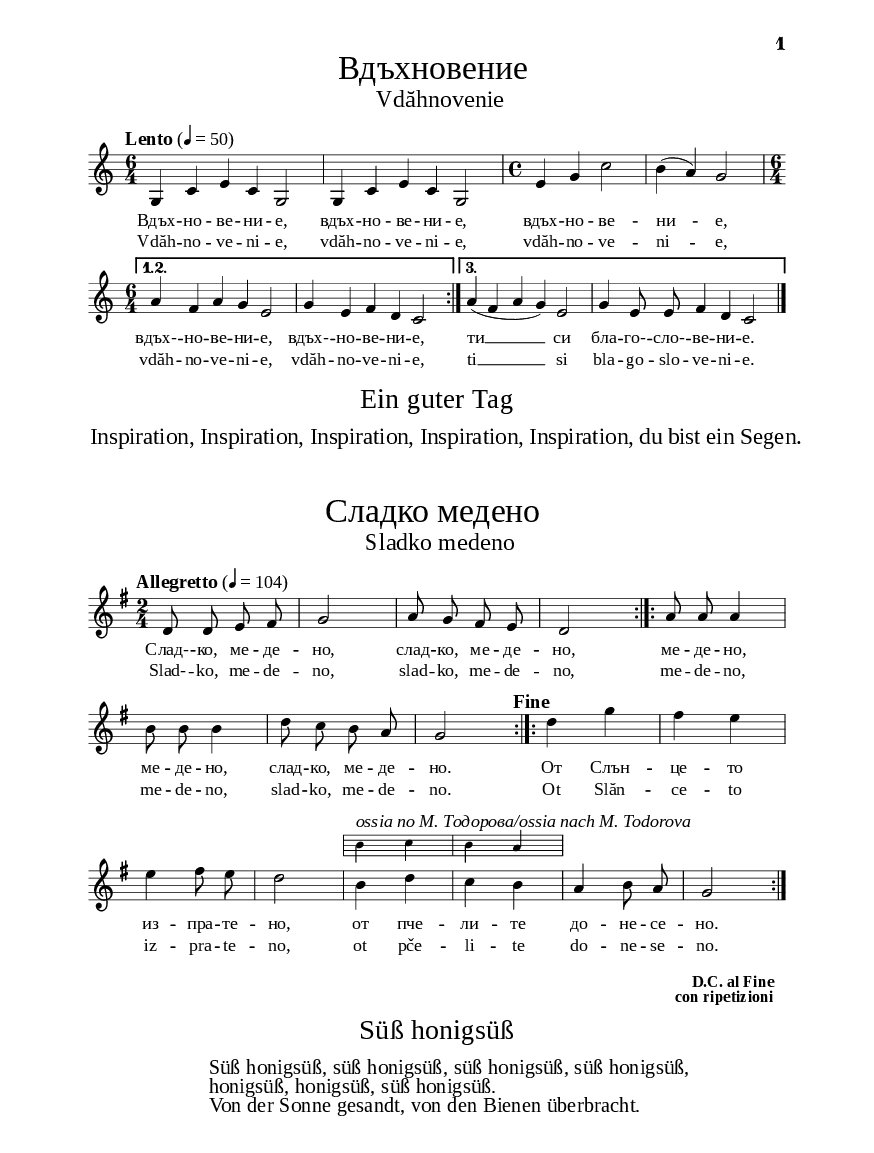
\version "2.24.3"

% include paper part and global functions
\include "include/globals.ily"

\bookpart {
  \label #'ref095
  \tocItem \markup "Вдъхновение – Vdăhnovenie"
  \include "include/bookpart-paper.ily"
  \score {
    \include "include/score-layout.ily"


    \new Voice \absolute  {
      \clef treble
      \key c \major
      \time 6/4
      \tempoFunc "Lento" 4 "50"
      \autoBeamOff
      \repeat volta 3 {
        g4 c' e' c' g2 | g4 c' e' c' g2 | \time 4/4  e'4 g' c''2  |

        b'4 ( a' ) g'2 | \break \time 6/4
      } \alternative {
        { a'4 f' a' g' e'2 | g'4 e' f' d' c'2 |  }
        {
          \once \override Score.TimeSignature.break-visibility = ##(#f #f #t)
          \time 6/4 a'4 ( f' a' g' ) e'2 |  g'4 e'8 e' f'4 d' c'2
        }
      }
      \bar "|."
    }

    \addlyrics {
      Вдъх -- но -- ве -- ни -- е,
      вдъх -- но -- ве -- ни -- е,
      вдъх -- но -- ве -- ни -- е, "вдъх-" -- но -- ве -- ни -- е,
      "вдъх-" -- но -- ве -- ни -- е, ти __ си бла -- "го-" --
      "сло-" -- ве -- ни -- е.

    }

    \addlyrics {
      Vdăh -- no -- ve -- ni -- e,
      vdăh -- no -- ve -- ni -- e,
      vdăh -- no -- ve -- ni -- e, vdăh -- no -- ve -- ni -- e,
      vdăh -- no -- ve -- ni -- e, ti __ si bla -- go --
      slo -- ve -- ni -- e.

    }


    \header {
      title = \titleFunc "Вдъхновение "" Vdăhnovenie"
    }

    \midi{}

  } % score

  \markup \empty-one

  % include foreign translation(s) of the song
  \version "2.24.4"

\markup \fill-line { \fontsize #deTitleFontSize "Ein guter Tag" }
\markup \null
\markup \null

\markup \abs-fontsize #11 \override #`(baseline-skip . ,bgCoupletBaselineSkip) {
  \fill-line {
    \hspace #0.1
    \column {
      \line {
        \bold "  "
        \column {
           "Inspiration, Inspiration, Inspiration, Inspiration, Inspiration, du bist ein Segen."
        }
      }
    }\hspace #0.1
  }
}


  \markup \empty-three

  \label #'ref073
  \tocItem \markup "Сладко медено – Sladko medeno"
  \include "include/bookpart-paper.ily"
  \score {
    \include "include/score-layout.ily"

    \new Staff = main \absolute {
      \clef treble
      \key g \major
      \time 2/4
      \tempoFunc "Allegretto" 4 "104"
      \autoBeamOff


      d'8 d' e' fis' |g'2 | a'8 g' fis' e' | d'2  \bar ":|.:"  |

      a'8 a' a'4 | \break  b'8 b' b'4 | d''8 c'' b' a' | \tempo "                 Fine" g'2  \bar ":|.:" |



      d''4 g'' | fis''4 e'' | \break

      e''4 fis''8 e'' | d''2  |

      <<
        {

          b'4 d'' | c''4 b' |
        }

        \new Staff \with {
          \override VerticalAxisGroup.default-staff-staff-spacing =
          #'((basic-distance . 5.5)
             (padding . -20))
          \remove "Time_signature_engraver"
          alignAboveContext = #"main"
          fontSize = #-1.7
          \override StaffSymbol.staff-space = #(magstep -3)
          \override StaffSymbol.thickness = #(magstep -3)
          firstClef = ##f
        }
        { b'4^\markup { \large \italic "ossia по М. Тодорова/ossia nach M. Todorova " } c'' | b'4 a' | }
      >>



      a'4 b'8 a' | g'2
      \bar ":|."
    }

    \addlyrics {
      "Слад-" -- ко,
      ме -- де -- но, слад -- ко, ме -- де -- но, ме --
      де -- но, ме -- де -- но, слад -- ко, ме -- де --
      но. От Слън -- це -- то из -- пра -- те -- но,
      от пче -- ли -- те до -- не -- се -- но.
    }
    \addlyrics {
      "Slad-" -- ko,
      me -- de -- no, slad -- ko, me -- de -- no, me --
      de -- no, me -- de -- no, slad -- ko, me -- de --
      no. Ot Slăn -- ce -- to iz -- pra -- te -- no,
      ot pče -- li -- te do -- ne -- se -- no.
    }
    \header {
      title = \titleFunc "Сладко медено "" Sladko medeno"
    }

    \midi{}

  } % score

  \markup \empty-one
  \markup \dc-two "D.C. al Fine" "con ripetizioni"

  \markup \empty-one

  % include foreign translation(s) of the song
  \version "2.24.4"

\markup \fill-line { \fontsize #deTitleFontSize "Süß honigsüß" }
\markup \null
\markup \null

\markup \abs-fontsize #10 {
   \hspace #15
  \override #`(baseline-skip . ,deCoupletBaselineSkip)

  \column {

       
  \line { " "Süß honigsüß, süß honigsüß, süß honigsüß, süß honigsüß, }
  \line { " " honigsüß, honigsüß, süß honigsüß.}

  \line { " " Von der Sonne gesandt, von den Bienen überbracht. }

      
      
       
    }
    
    
}
    






} % bookpart
